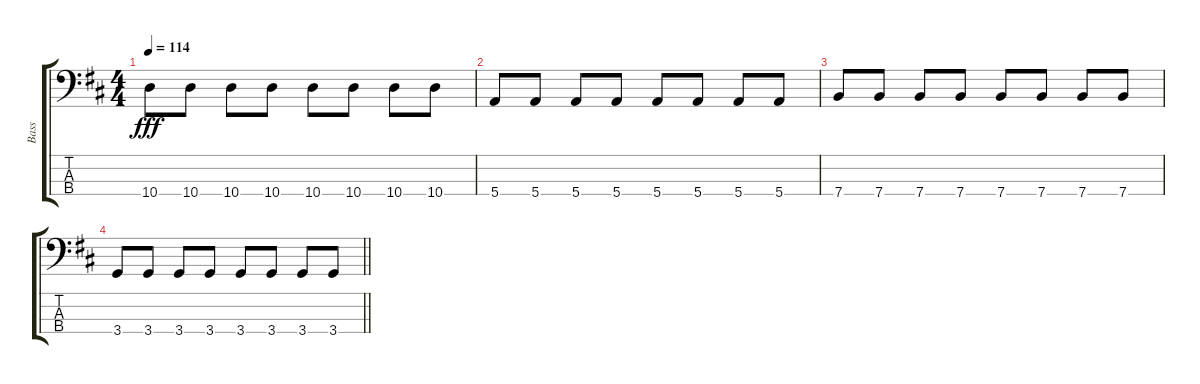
\track ("Bass" "Bass") {instrument electricbassfinger}
\staff {score tabs}
\tuning (G2 D2 A1 E1) {hide}
\ts (4 4)
\tempo 114
\clef f4
\ks d
10.4.8{dy fff} 10.4.8 10.4.8 10.4.8 10.4.8 10.4.8 10.4.8 10.4.8 |
5.4.8 5.4.8 5.4.8 5.4.8 5.4.8 5.4.8 5.4.8 5.4.8 |
7.4.8 7.4.8 7.4.8 7.4.8 7.4.8 7.4.8 7.4.8 7.4.8 |
\barLineRight lightlight
3.4.8 3.4.8 3.4.8 3.4.8 3.4.8 3.4.8 3.4.8 3.4.8
